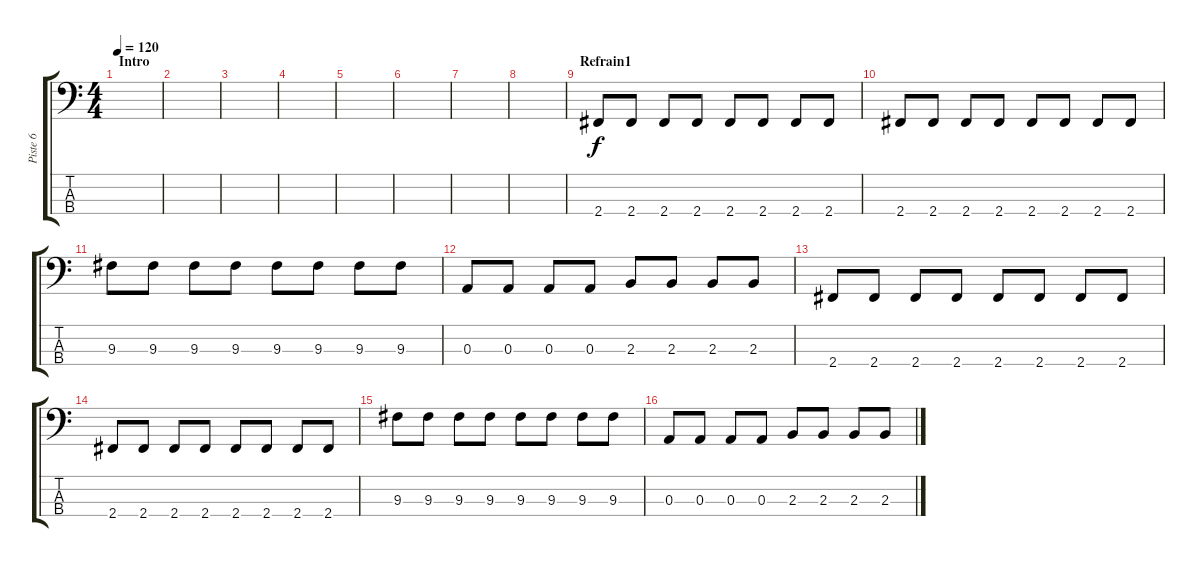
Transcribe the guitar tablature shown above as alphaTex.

\track ("Piste 6" "Piste 6") {instrument electricbassfinger}
\staff {score tabs}
\tuning (G2 D2 A1 E1) {hide}
\ts (4 4)
\section ("" "Intro")
\tempo 120
\clef f4
\ks c
|
|
|
|
|
|
|
|
\section ("" "Refrain1")
2.4.8 2.4.8 2.4.8 2.4.8 2.4.8 2.4.8 2.4.8 2.4.8 |
2.4.8 2.4.8 2.4.8 2.4.8 2.4.8 2.4.8 2.4.8 2.4.8 |
9.3.8 9.3.8 9.3.8 9.3.8 9.3.8 9.3.8 9.3.8 9.3.8 |
0.3.8 0.3.8 0.3.8 0.3.8 2.3.8 2.3.8 2.3.8 2.3.8 |
2.4.8 2.4.8 2.4.8 2.4.8 2.4.8 2.4.8 2.4.8 2.4.8 |
2.4.8 2.4.8 2.4.8 2.4.8 2.4.8 2.4.8 2.4.8 2.4.8 |
9.3.8 9.3.8 9.3.8 9.3.8 9.3.8 9.3.8 9.3.8 9.3.8 |
0.3.8 0.3.8 0.3.8 0.3.8 2.3.8 2.3.8 2.3.8 2.3.8
